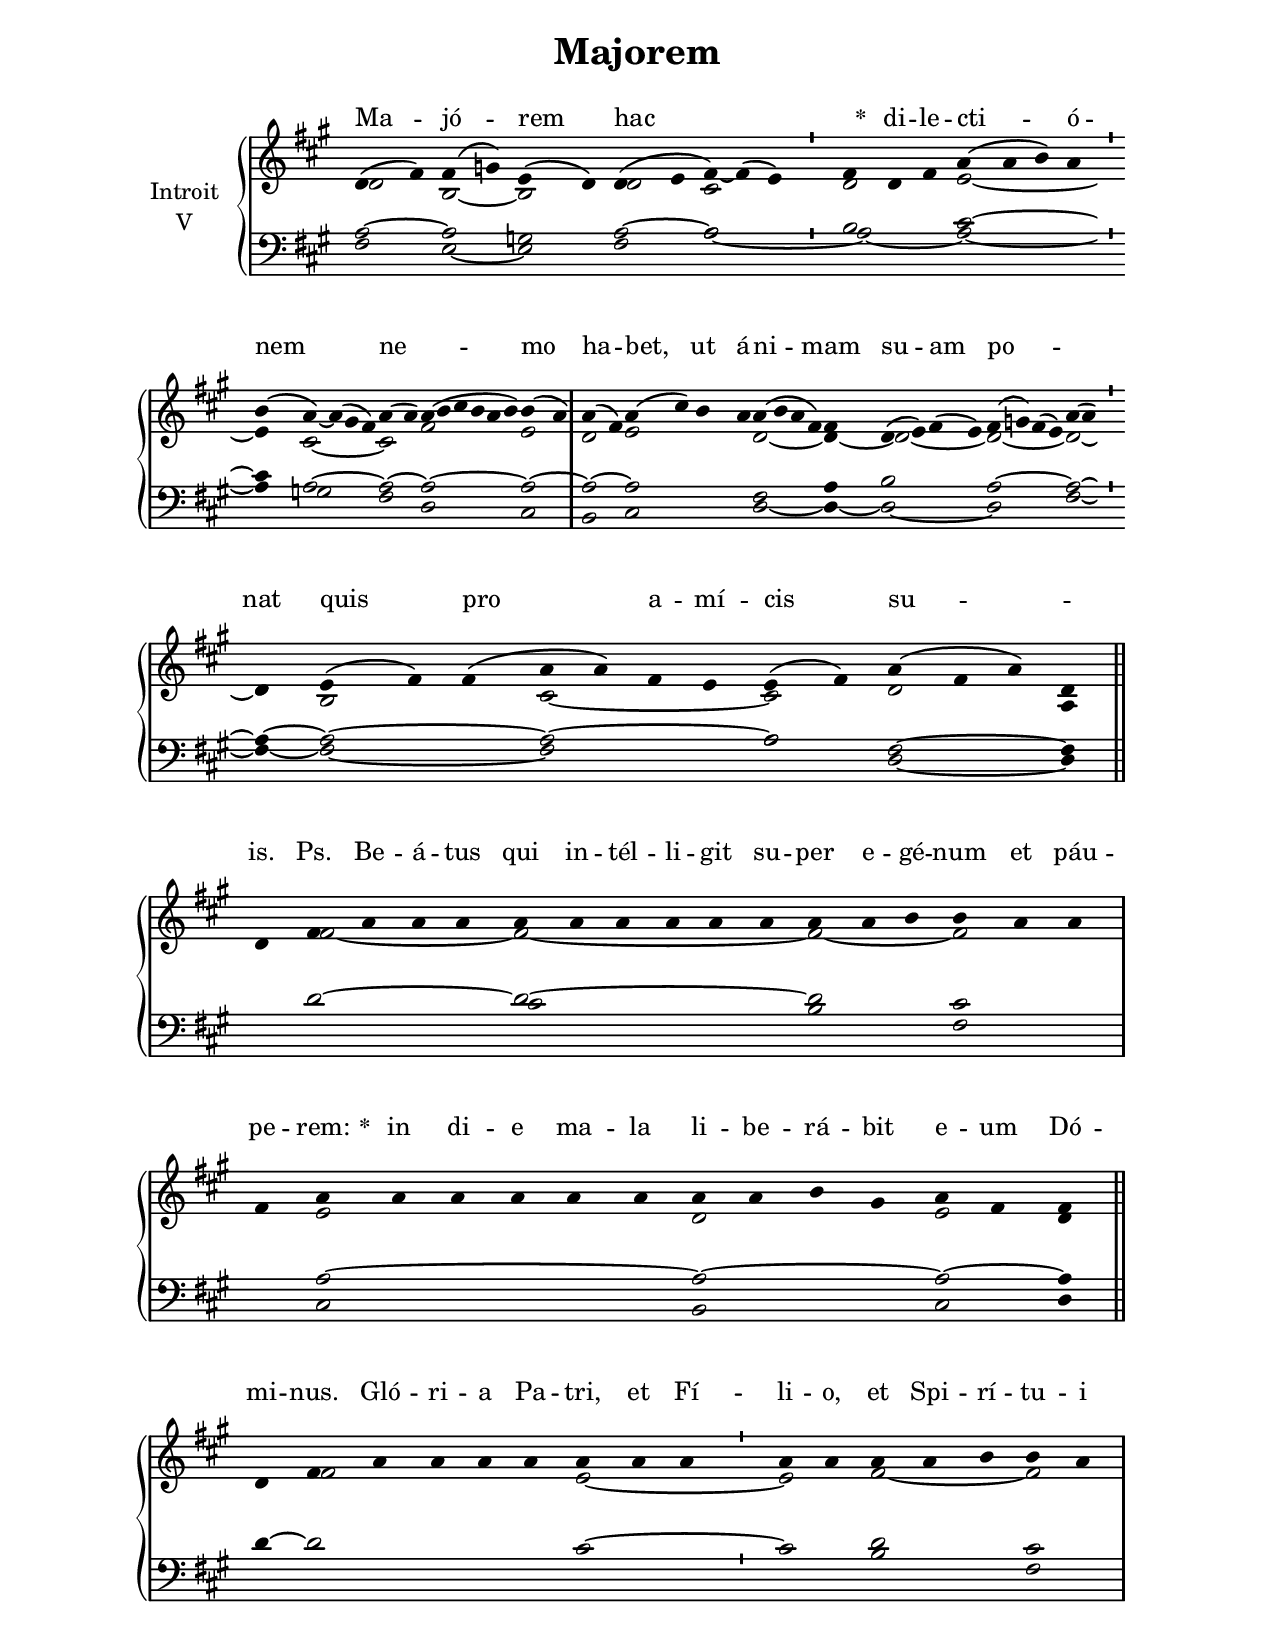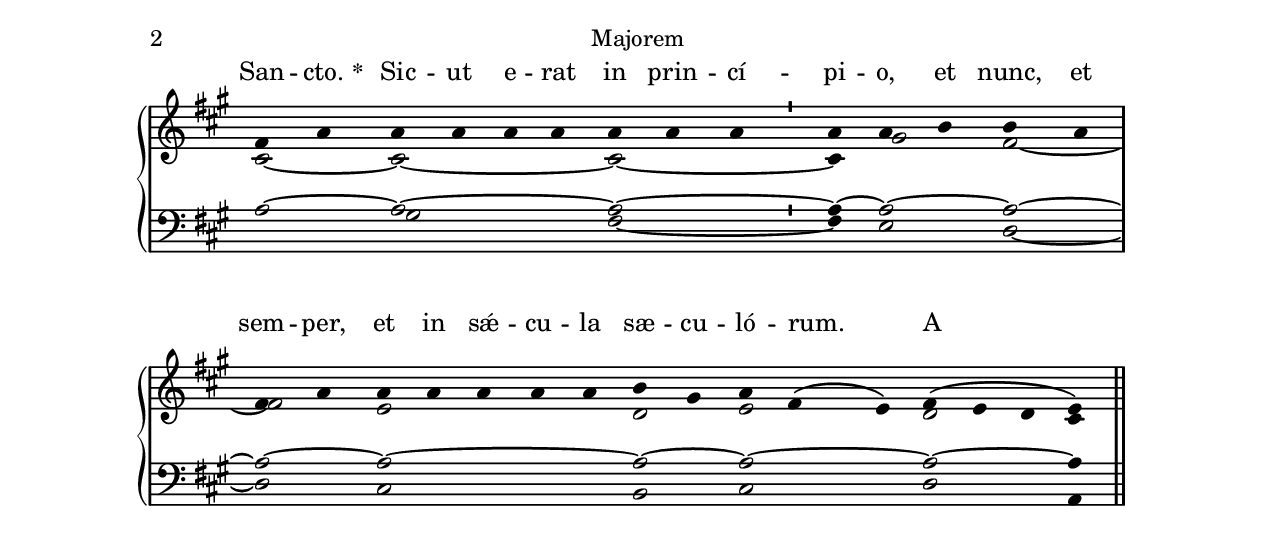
\version "2.18"
\include "gregorian.ly"
\include "noh2.ily"


%Page reference: page iii.273
%(volume.page)

global = {
 \key e \mixolydian
 \cadenzaOn 
}

\header {
  title = \markup \center-column {"Majorem" \vspace #1 }
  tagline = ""
  composer = ""
}

\paper {
 #(include-special-characters)
  oddHeaderMarkup = \markup \fill-line {
    \line {}
    \center-column {
      \on-the-fly #first-page     " "
      \on-the-fly #not-first-page "Majorem"
    }
    \line { \on-the-fly #print-page-number-check-first \fromproperty #'page:page-number-string }
  }
  evenHeaderMarkup = \markup \fill-line {
    \line { \on-the-fly #print-page-number-check-first \fromproperty #'page:page-number-string }
    \center-column { "Majorem" }
    \line {}
  }
}

chantText = \lyricmode {
Ma -- jó -- rem hac _ 
\set stanza = " * " di -- le -- cti -- ó -- nem ne -- _ mo ha -- bet, 
ut á -- ni -- mam su -- am po -- _ _ nat quis pro a -- mí -- cis su -- _ is. Ps. 
Be -- á -- tus qui in -- tél -- li -- git su -- per e -- gé -- num et páu -- pe -- rem: 
\set stanza = " * " 
in di -- e ma -- la li -- be -- rá -- bit e -- um Dó -- mi -- nus. 
Gló -- ri -- a Pa -- tri, et Fí -- li -- o, et Spi -- rí -- tu -- i San -- cto. 
\set stanza = " * " 
Sic -- ut e -- rat in prin -- cí -- pi -- o, et nunc, et sem -- per, 
et in sǽ -- cu -- la sæ -- cu -- ló -- rum. A -- men. _ }

chantMusic = {
\tieDown    d'4 ( fis'4) fis'4 ( g'4) e'4 ( d'4) d'4 ( e'4 fis'4) ~ fis'4 ( e'4) \divisioMinima
 fis'4 d'4 fis'4 a'4 ( a'4 b'4) a'4 \divisioMinima
 b'4 ( a'4) ~ a'4 ( gis'4 fis'4) a'4 ( a'4) a'4 ( b'4 cis''4 b'4 a'4 b'4) b'4 ( a'4) \divisioMaxima
 a'4 ( fis'4) a'4 ( cis''4) b'4 a'4 a'4 ( b'4 a'4 fis'4) fis'4  d'4 ( e'4) fis'4 ( e'4) fis'4 ( g'4) fis'4 ( e'4) a'4 ( a'4) \divisioMinima
 d'4 e'4 ( fis'4) fis'4 ( a'4 a'4) fis'4 e'4 e'4 ( fis'4) a'4 ( fis'4 a'4) d'4 \finalis
 d'4 fis'4 a'4 a'4 a'4 a'4 a'4 a'4 a'4 a'4 a'4 a'4 a'4 b'4 b'4 a'4 a'4 \divisioMaxima
 fis'4 a'4 a'4 a'4 a'4 a'4 a'4 a'4 a'4 b'4 gis'4 a'4 fis'4 fis'4 \finalis
  d'4 fis'4 a'4 a'4 a'4 a'4 a'4 a'4 a'4 \divisioMinima
 a'4 a'4 a'4 a'4 b'4 b'4 a'4 \divisioMaxima
 fis'4 a'4 a'4 a'4 a'4 a'4 a'4 a'4 a'4 \divisioMinima
 a'4 a'4 b'4 b'4 a'4 \divisioMaxima
 fis'4 a'4 a'4 a'4 a'4 a'4 a'4 b'4 gis'4 a'4 fis'4 ( e'4) fis'4 ( e'4 d'4 e'4) \finalis

}

altoMusic = {
d'2 b2 ~ b2 d'2 cis'2*3/2 \divisioMinima
d'2*3/2 e'2*4/2 ~ \divisioMinima
e'4 cis'2*4/2 ~ cis'2 fis'2*6/2 e'2 \divisioMaxima
d'2 e'2*4/2 d'2*4/2 ~ d'4 ~ d'2*4/2 ~ d'2*4/2 ~ d'2 ~ \divisioMinima
d'4 b2*3/2 cis'2*4/2 ~ cis'2 d'2*3/2 a4 \finalis
r4 fis'2*4/2 ~ fis'2*6/2 ~ fis'2*3/2 ~ fis'2*3/2 \divisioMaxima
r4 e'2*6/2 d'2*4/2 e'2 d'4 r4 fis'2*5/2 e'2*3/2 ~ \divisioMinima
e'2 fis'2*3/2 ~ fis'2 \divisioMaxima
cis'2 ~ cis'2*4/2 ~ cis'2*3/2 ~ \divisioMinima
cis'4 gis'2 fis'2 ~ \divisioMaxima
fis'2 e'2*5/2 d'2 e'2*3/2 d'2*3/2 cis'4 \finalis
}

tenorMusic = {
a2 ~ a2 g2 a2 ~ a2*3/2 \divisioMinima
b2*3/2 cis'2*4/2 ~ \divisioMinima
cis'4 a2*4/2 ~ a2 ~ a2*6/2 ~ a2 ~ \divisioMaxima
a2 ~ a2*4/2 fis2*4/2 a4 b2*4/2 a2*4/2 ~ a2 ~ \divisioMinima
a4 ~ a2*3/2 ~ a2*4/2 ~ a2 fis2*3/2 ~ fis4 \finalis
r4 d'2*4/2 ~ d'2*6/2 ~ d'2*3/2 cis'2*3/2 \divisioMaxima
r4 a2*6/2 ~ a2*4/2 ~ a2 ~ a4 d'4 ~ d'2*5/2 cis'2*3/2 ~ \divisioMinima
cis'2 d'2*3/2 cis'2 \divisioMaxima
a2 ~ a2*4/2 ~ a2*3/2 ~ \divisioMinima
a4 ~ a2 ~ a2 ~ \divisioMaxima
a2 ~ a2*5/2 ~ a2 ~ a2*3/2 ~ a2*3/2 ~ a4 \finalis
}

bassMusic = {
fis2 e2 ~ e2 fis2 a2*3/2 ~ \divisioMinima
a2*3/2 ~ a2*4/2 ~ \divisioMinima
a4 g2*4/2 fis2 d2*6/2 cis2 \divisioMaxima
b,2 cis2*4/2 d2*4/2 ~ d4 ~ d2*4/2 ~ d2*4/2 fis2 ~ \divisioMinima
fis4 ~ fis2*3/2 ~ fis2*4/2 a2 d2*3/2 ~ d4 \finalis
r2*5/2 cis'2*6/2 b2*3/2 fis2*3/2 \divisioMaxima
r4 cis2*6/2 b,2*4/2 cis2 d4 r2*11/2 b2*3/2 fis2 \divisioMaxima
r2 gis2*4/2 fis2*3/2 ~ \divisioMinima
fis4 e2 d2 ~ \divisioMaxima
d2 cis2*5/2 b,2 cis2*3/2 d2*3/2 a,4 \finalis
}

voiceLines = {
\voiceLineStyle


}

\score{
  <<
    \new GrandStaff <<
      \set GrandStaff.autoBeaming = ##f
      \set GrandStaff.instrumentName = \markup \center-column {
        "Introit"
        "V"
      }
      \new Staff = up <<
        \new Voice = "chant" {
          \voiceOne \global \chantMusic
        }
        \new Voice {
          \voiceTwo \global \altoMusic
        }
      >>

      \new Staff = down <<
        \clef bass
        \new Voice {
          \voiceOne \global \tenorMusic
        }
        \new Voice {
          \voiceTwo \global \bassMusic
        }
	\new Voice {
        \voiceThree \global \voiceLines
        }
      >>
    >>
    \new Lyrics \lyricsto chant {
      \chantText
    }
  >>
  \layout{
  }
  \midi{
    \tempo 4 = 125
  }
}
